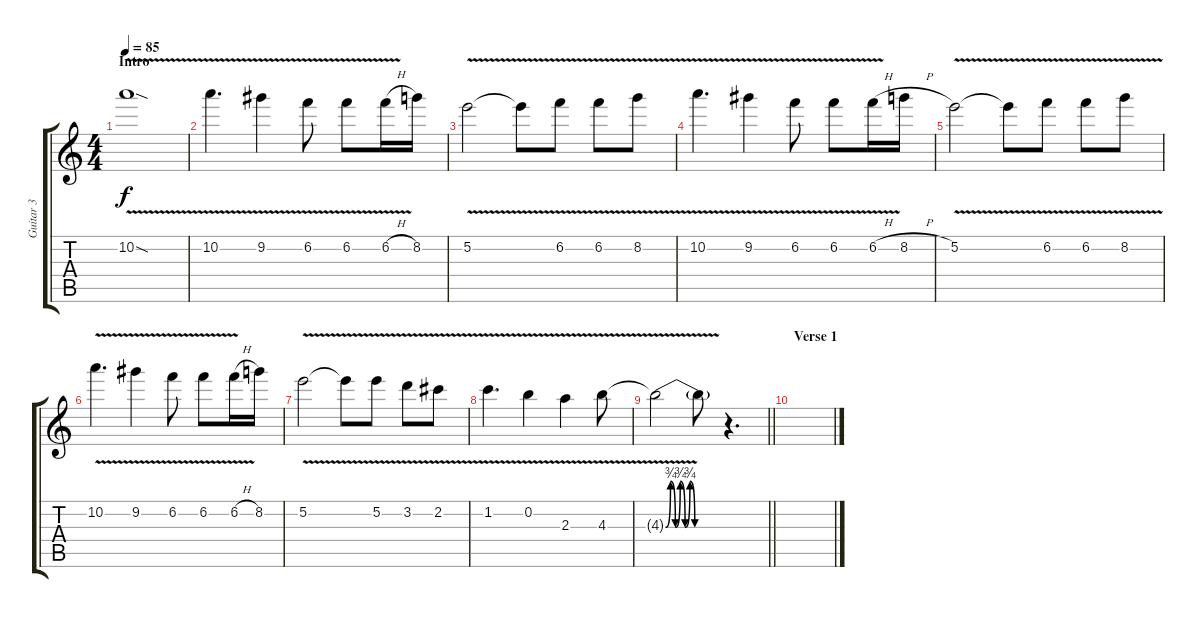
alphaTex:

\track ("Guitar 3" "Guitar 3") {instrument distortionguitar}
\staff {score tabs}
\tuning (E5 B4 G4 D4 A3 E3) {hide}
\ts (4 4)
\section ("" "Intro")
\tempo 85
\clef g2
\ks c
10.2{v sod}.1{dy f balance 16 instrument distortionguitar} |
10.2{v}.4{d} 9.2{v}.4 6.2{v}.8 6.2{v}.8 6.2{v h}.16 8.2.16 |
5.2{v}.2 5.2{v t}.8 6.2{v}.8 6.2{v}.8 8.2{v}.8 |
10.2{v}.4{d} 9.2{v}.4 6.2{v}.8 6.2{v}.8 6.2{v h}.16 8.2{h}.16 |
5.2{v}.2 5.2{v t}.8 6.2{v}.8 6.2{v}.8 8.2{v}.8 |
10.2{v}.4{d} 9.2{v}.4 6.2{v}.8 6.2{v}.8 6.2{v h}.16 8.2.16 |
5.2{v}.2 5.2{v t}.8 5.2{v}.8 3.2{v}.8 2.2{v}.8 |
1.2{v}.4{d} 0.2{v}.4 2.3{v}.4 4.3{v}.8 |
\barLineRight lightlight
4.3{be (custom 0 0 5 3 10 0 15 3 20 0 25 3 30 0 40 0 50 0 60 0) v t}.2 4.3{t}.8 r.4{d} |
\section ("" "Verse 1")
